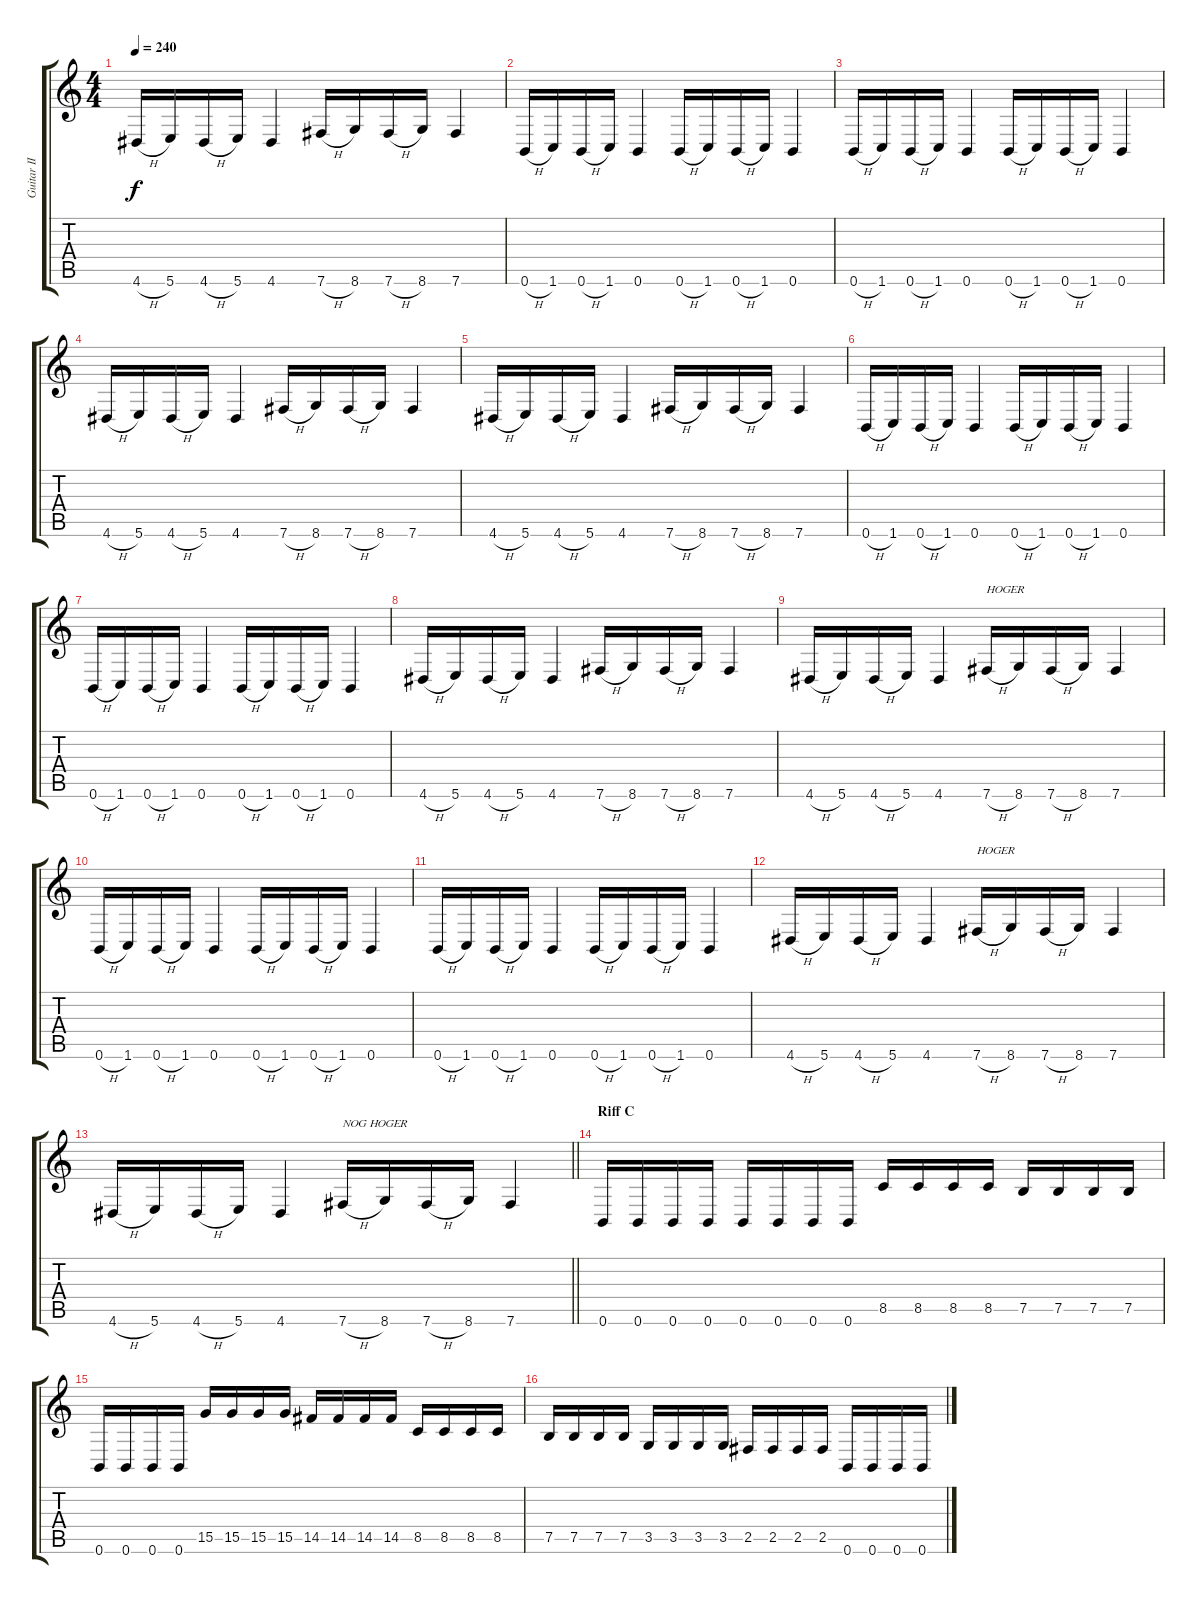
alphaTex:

\track ("Guitar II" "Guitar II") {instrument distortionguitar}
\staff {score tabs}
\tuning (B3 Gb3 D3 A2 E2 B1) {hide}
\ts (4 4)
\tempo 240
\clef g2
\ks c
4.6{h}.16{dy f} 5.6.16 4.6{h}.16 5.6.16 4.6.4 7.6{h}.16 8.6.16 7.6{h}.16 8.6.16 7.6.4 |
0.6{h}.16 1.6.16 0.6{h}.16 1.6.16 0.6.4 0.6{h}.16 1.6.16 0.6{h}.16 1.6.16 0.6.4 |
0.6{h}.16 1.6.16 0.6{h}.16 1.6.16 0.6.4 0.6{h}.16 1.6.16 0.6{h}.16 1.6.16 0.6.4 |
4.6{h}.16 5.6.16 4.6{h}.16 5.6.16 4.6.4 7.6{h}.16 8.6.16 7.6{h}.16 8.6.16 7.6.4 |
4.6{h}.16 5.6.16 4.6{h}.16 5.6.16 4.6.4 7.6{h}.16 8.6.16 7.6{h}.16 8.6.16 7.6.4 |
0.6{h}.16 1.6.16 0.6{h}.16 1.6.16 0.6.4 0.6{h}.16 1.6.16 0.6{h}.16 1.6.16 0.6.4 |
0.6{h}.16 1.6.16 0.6{h}.16 1.6.16 0.6.4 0.6{h}.16 1.6.16 0.6{h}.16 1.6.16 0.6.4 |
4.6{h}.16 5.6.16 4.6{h}.16 5.6.16 4.6.4 7.6{h}.16 8.6.16 7.6{h}.16 8.6.16 7.6.4 |
4.6{h}.16 5.6.16 4.6{h}.16 5.6.16 4.6.4 7.6{h}.16{txt "HOGER"} 8.6.16 7.6{h}.16 8.6.16 7.6.4 |
0.6{h}.16 1.6.16 0.6{h}.16 1.6.16 0.6.4 0.6{h}.16 1.6.16 0.6{h}.16 1.6.16 0.6.4 |
0.6{h}.16 1.6.16 0.6{h}.16 1.6.16 0.6.4 0.6{h}.16 1.6.16 0.6{h}.16 1.6.16 0.6.4 |
4.6{h}.16 5.6.16 4.6{h}.16 5.6.16 4.6.4 7.6{h}.16{txt "HOGER"} 8.6.16 7.6{h}.16 8.6.16 7.6.4 |
\barLineRight lightlight
4.6{h}.16 5.6.16 4.6{h}.16 5.6.16 4.6.4 7.6{h}.16{txt "NOG HOGER"} 8.6.16 7.6{h}.16 8.6.16 7.6.4 |
\section ("" "Riff C")
0.6.16 0.6.16 0.6.16 0.6.16 0.6.16 0.6.16 0.6.16 0.6.16 8.5.16 8.5.16 8.5.16 8.5.16 7.5.16 7.5.16 7.5.16 7.5.16 |
0.6.16 0.6.16 0.6.16 0.6.16 15.5.16 15.5.16 15.5.16 15.5.16 14.5.16 14.5.16 14.5.16 14.5.16 8.5.16 8.5.16 8.5.16 8.5.16 |
7.5.16 7.5.16 7.5.16 7.5.16 3.5.16 3.5.16 3.5.16 3.5.16 2.5.16 2.5.16 2.5.16 2.5.16 0.6.16 0.6.16 0.6.16 0.6.16
